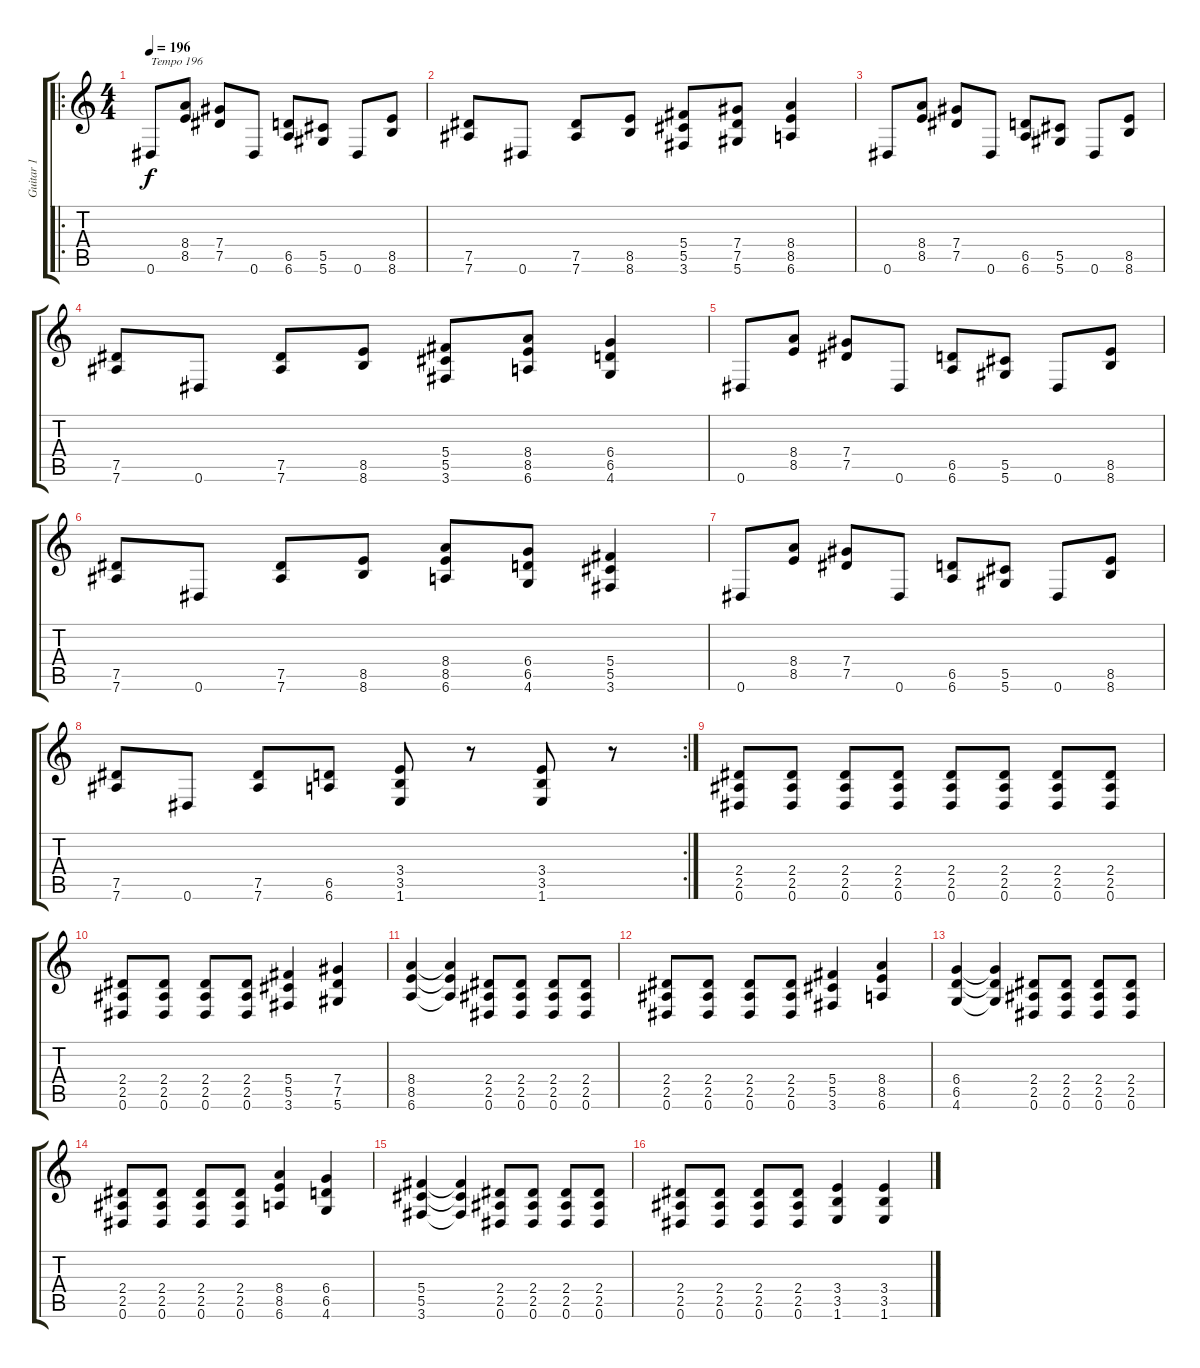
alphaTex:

\track ("Guitar 1" "Guitar 1") {instrument distortionguitar}
\staff {score tabs}
\tuning (Eb4 Bb3 Gb3 Db3 Ab2 Eb2) {hide}
\ro
\ts (4 4)
\tempo 196
\clef g2
\ks c
0.6.8{txt "Tempo 196" dy f} (8.4 8.5).8 (7.4 7.5).8 0.6.8 (6.5 6.6).8 (5.5 5.6).8 0.6.8 (8.5 8.6).8 |
(7.5 7.6).8 0.6.8 (7.5 7.6).8 (8.5 8.6).8 (5.4 5.5 3.6).8 (7.4 7.5 5.6).8 (8.4 8.5 6.6).4 |
0.6.8 (8.4 8.5).8 (7.4 7.5).8 0.6.8 (6.5 6.6).8 (5.5 5.6).8 0.6.8 (8.5 8.6).8 |
(7.5 7.6).8 0.6.8 (7.5 7.6).8 (8.5 8.6).8 (5.4 5.5 3.6).8 (8.4 8.5 6.6).8 (6.4 6.5 4.6).4 |
0.6.8 (8.4 8.5).8 (7.4 7.5).8 0.6.8 (6.5 6.6).8 (5.5 5.6).8 0.6.8 (8.5 8.6).8 |
(7.5 7.6).8 0.6.8 (7.5 7.6).8 (8.5 8.6).8 (8.4 8.5 6.6).8 (6.4 6.5 4.6).8 (5.4 5.5 3.6).4 |
0.6.8 (8.4 8.5).8 (7.4 7.5).8 0.6.8 (6.5 6.6).8 (5.5 5.6).8 0.6.8 (8.5 8.6).8 |
\rc 2
(7.5 7.6).8 0.6.8 (7.5 7.6).8 (6.5 6.6).8 (3.4 3.5 1.6).8 r.8 (3.4 3.5 1.6).8 r.8 |
(2.4 2.5 0.6).8 (2.4 2.5 0.6).8 (2.4 2.5 0.6).8 (2.4 2.5 0.6).8 (2.4 2.5 0.6).8 (2.4 2.5 0.6).8 (2.4 2.5 0.6).8 (2.4 2.5 0.6).8 |
(2.4 2.5 0.6).8 (2.4 2.5 0.6).8 (2.4 2.5 0.6).8 (2.4 2.5 0.6).8 (5.4 5.5 3.6).4 (7.4 7.5 5.6).4 |
(8.4 8.5 6.6).4 (8.4{t} 8.5{t} 6.6{t}).4 (2.4 2.5 0.6).8 (2.4 2.5 0.6).8 (2.4 2.5 0.6).8 (2.4 2.5 0.6).8 |
(2.4 2.5 0.6).8 (2.4 2.5 0.6).8 (2.4 2.5 0.6).8 (2.4 2.5 0.6).8 (5.4 5.5 3.6).4 (8.4 8.5 6.6).4 |
(6.4 6.5 4.6).4 (6.4{t} 6.5{t} 4.6{t}).4 (2.4 2.5 0.6).8 (2.4 2.5 0.6).8 (2.4 2.5 0.6).8 (2.4 2.5 0.6).8 |
(2.4 2.5 0.6).8 (2.4 2.5 0.6).8 (2.4 2.5 0.6).8 (2.4 2.5 0.6).8 (8.4 8.5 6.6).4 (6.4 6.5 4.6).4 |
(5.4 5.5 3.6).4 (5.4{t} 5.5{t} 3.6{t}).4 (2.4 2.5 0.6).8 (2.4 2.5 0.6).8 (2.4 2.5 0.6).8 (2.4 2.5 0.6).8 |
(2.4 2.5 0.6).8 (2.4 2.5 0.6).8 (2.4 2.5 0.6).8 (2.4 2.5 0.6).8 (3.4 3.5 1.6).4 (3.4 3.5 1.6).4
